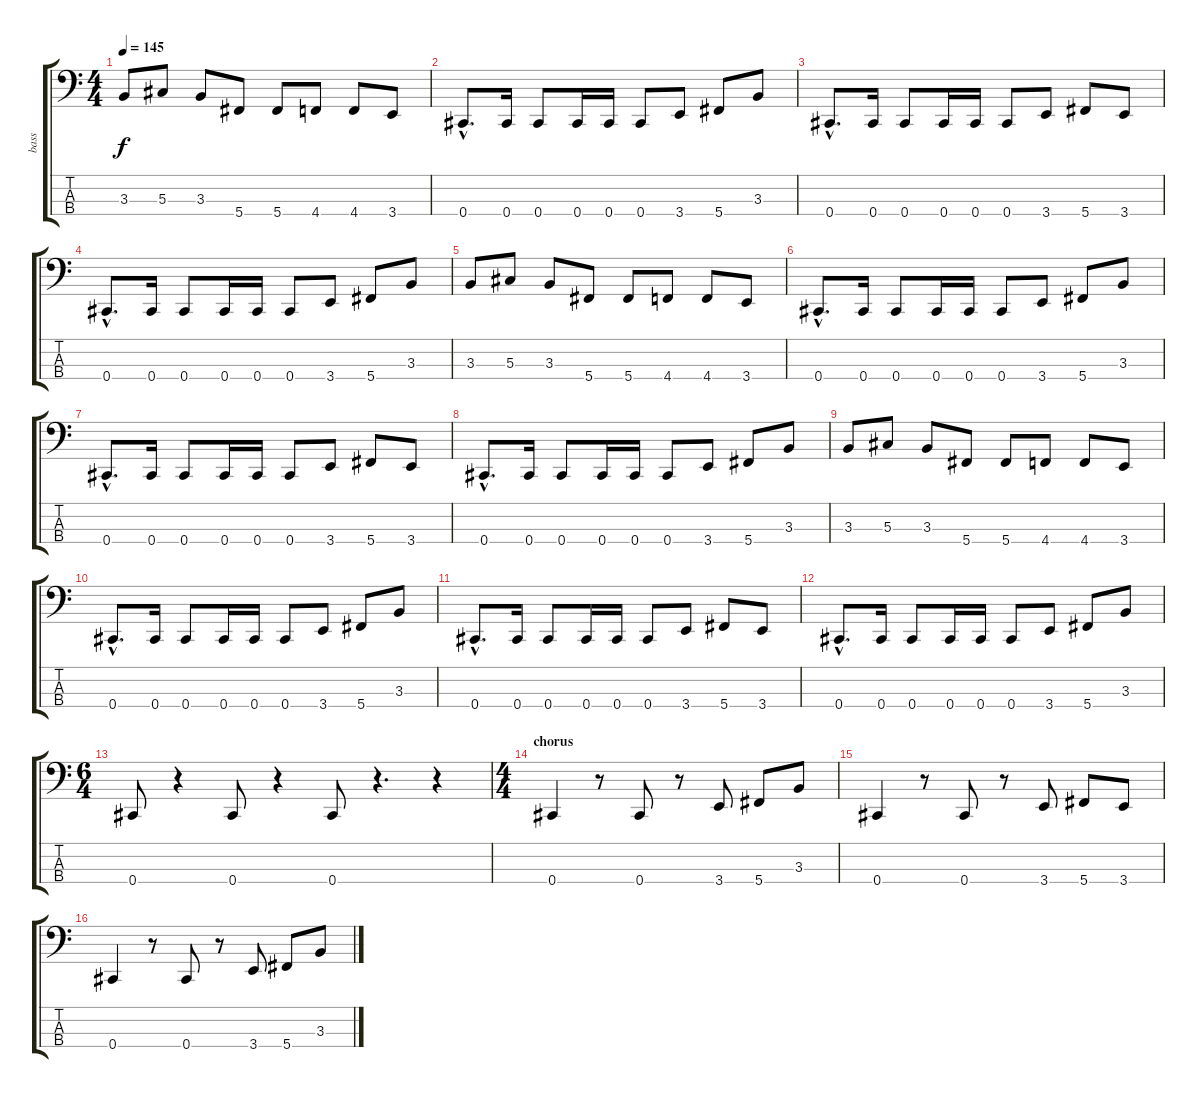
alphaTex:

\track ("bass" "bass") {instrument electricbassfinger}
\staff {score tabs}
\tuning (Gb2 Db2 Ab1 Db1) {hide}
\ts (4 4)
\tempo 145
\clef f4
\ks c
3.3.8{dy f} 5.3.8 3.3.8 5.4.8 5.4.8 4.4.8 4.4.8 3.4.8 |
0.4{hac}.8{d} 0.4.16 0.4.8 0.4.16 0.4.16 0.4.8 3.4.8 5.4.8 3.3.8 |
0.4{hac}.8{d} 0.4.16 0.4.8 0.4.16 0.4.16 0.4.8 3.4.8 5.4.8 3.4.8 |
0.4{hac}.8{d} 0.4.16 0.4.8 0.4.16 0.4.16 0.4.8 3.4.8 5.4.8 3.3.8 |
3.3.8 5.3.8 3.3.8 5.4.8 5.4.8 4.4.8 4.4.8 3.4.8 |
0.4{hac}.8{d} 0.4.16 0.4.8 0.4.16 0.4.16 0.4.8 3.4.8 5.4.8 3.3.8 |
0.4{hac}.8{d} 0.4.16 0.4.8 0.4.16 0.4.16 0.4.8 3.4.8 5.4.8 3.4.8 |
0.4{hac}.8{d} 0.4.16 0.4.8 0.4.16 0.4.16 0.4.8 3.4.8 5.4.8 3.3.8 |
3.3.8 5.3.8 3.3.8 5.4.8 5.4.8 4.4.8 4.4.8 3.4.8 |
0.4{hac}.8{d} 0.4.16 0.4.8 0.4.16 0.4.16 0.4.8 3.4.8 5.4.8 3.3.8 |
0.4{hac}.8{d} 0.4.16 0.4.8 0.4.16 0.4.16 0.4.8 3.4.8 5.4.8 3.4.8 |
0.4{hac}.8{d} 0.4.16 0.4.8 0.4.16 0.4.16 0.4.8 3.4.8 5.4.8 3.3.8 |
\ts (6 4)
0.4.8 r.4 0.4.8 r.4 0.4.8 r.4{d} r.4 |
\ts (4 4)
\section ("" "chorus")
0.4.4 r.8 0.4.8 r.8 3.4.8 5.4.8 3.3.8 |
0.4.4 r.8 0.4.8 r.8 3.4.8 5.4.8 3.4.8 |
0.4.4 r.8 0.4.8 r.8 3.4.8 5.4.8 3.3.8
